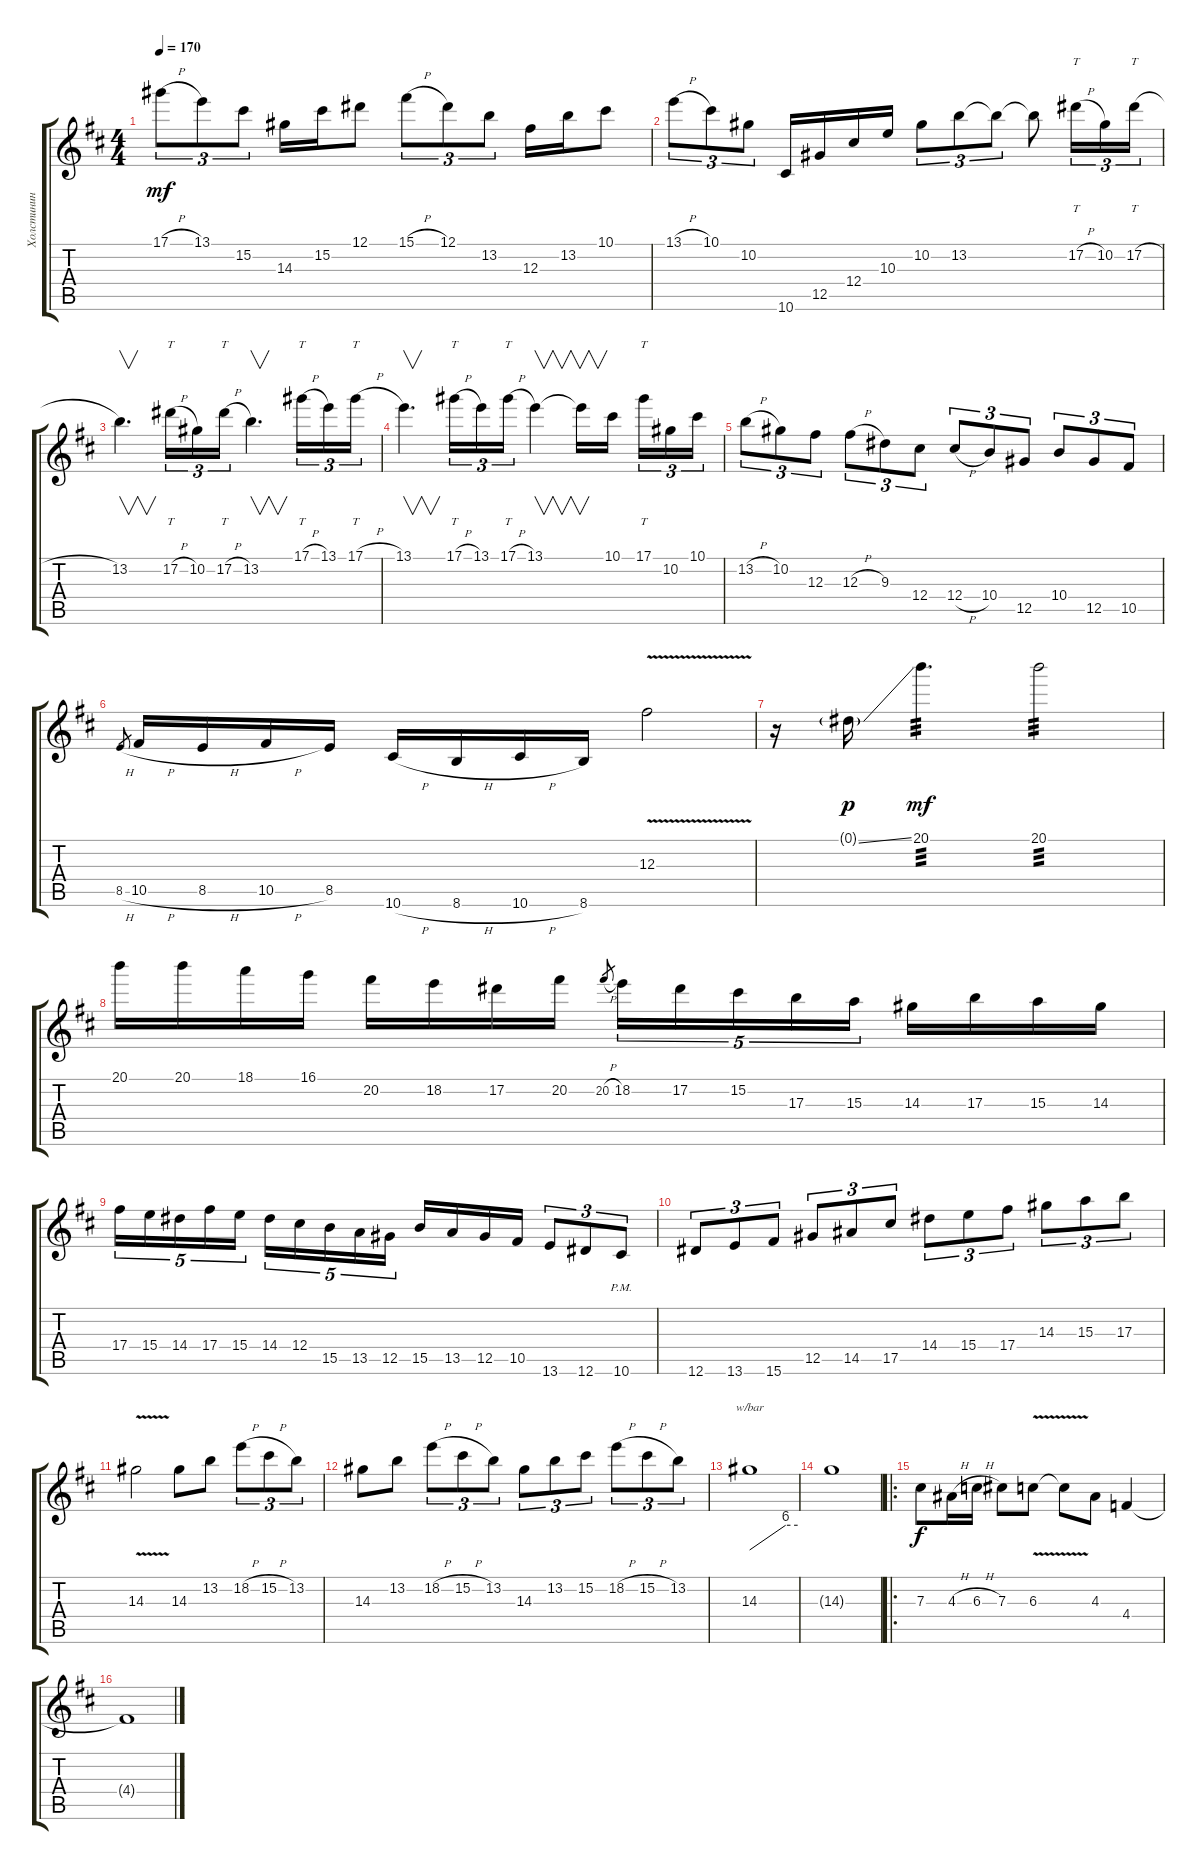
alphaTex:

\track ("Холстинин" "Холстинин") {instrument overdrivenguitar}
\staff {score tabs}
\tuning (Eb4 Bb3 Gb3 Db3 Ab2 Eb2) {hide}
\ts (4 4)
\tempo 170
\clef g2
\ks d
17.1{h}.8{tu (3 2) dy mf} 13.1.8{tu (3 2)} 15.2.8{tu (3 2)} 14.3.16 15.2.16 12.1.8 15.1{h}.8{tu (3 2)} 12.1.8{tu (3 2)} 13.2.8{tu (3 2)} 12.3.16 13.2.16 10.1.8 |
13.1{h}.8{tu (3 2)} 10.1.8{tu (3 2)} 10.2.8{tu (3 2)} 10.6.16 12.5.16 12.4.16 10.3.16 10.2.8{tu (3 2)} 13.2.8{tu (3 2)} 13.2{t}.8{tu (3 2)} 13.2{t}.8 17.2{h}.16{tt tu (3 2)} 10.2.16{tu (3 2)} 17.2{h}.16{tt tu (3 2)} |
13.2.4{v d} 17.2{h}.16{tt tu (3 2)} 10.2.16{tu (3 2)} 17.2{h}.16{tt tu (3 2)} 13.2.4{v d} 17.1{h}.16{tt tu (3 2)} 13.1.16{tu (3 2)} 17.1{h}.16{tt tu (3 2)} |
13.1.4{v d} 17.1{h}.16{tt tu (3 2)} 13.1.16{tu (3 2)} 17.1{h}.16{tt tu (3 2)} 13.1.4{v} 13.1{t}.16{v} 10.1.16{beam splitsecondary} 17.1.16{tt tu (3 2)} 10.2.16{tu (3 2)} 10.1.16{tu (3 2)} |
13.2{h}.8{tu (3 2)} 10.2.8{tu (3 2)} 12.3.8{tu (3 2)} 12.3{h}.8{tu (3 2)} 9.3.8{tu (3 2)} 12.4.8{tu (3 2)} 12.4{h}.8{tu (3 2)} 10.4.8{tu (3 2)} 12.5.8{tu (3 2)} 10.4.8{tu (3 2)} 12.5.8{tu (3 2)} 10.5.8{tu (3 2)} |
8.5{h}.8{gr} 10.5{h}.16 8.5{h}.16 10.5{h}.16 8.5.16 10.6{h}.16 8.6{h}.16 10.6{h}.16 8.6.16 12.3{v}.2 |
r.16 0.1{ss g}.16{dy p} 20.1.4{d tp 3 dy mf} 20.1.2{tp 3} |
20.1.16 20.1.16 18.1.16 16.1.16 20.2.16 18.2.16 17.2.16 20.2.16 20.2{h}.8{gr} 18.2.16{tu (5 4)} 17.2.16{tu (5 4)} 15.2.16{tu (5 4)} 17.3.16{tu (5 4)} 15.3.16{tu (5 4)} 14.3.16 17.3.16 15.3.16 14.3.16 |
17.4.16{tu (5 4)} 15.4.16{tu (5 4)} 14.4.16{tu (5 4)} 17.4.16{tu (5 4)} 15.4.16{tu (5 4)} 14.4.16{tu (5 4)} 12.4.16{tu (5 4)} 15.5.16{tu (5 4)} 13.5.16{tu (5 4)} 12.5.16{tu (5 4)} 15.5.16 13.5.16 12.5.16 10.5.16 13.6.8{tu (3 2)} 12.6.8{tu (3 2)} 10.6{pm}.8{tu (3 2)} |
12.6.8{tu (3 2)} 13.6.8{tu (3 2)} 15.6.8{tu (3 2)} 12.5.8{tu (3 2)} 14.5.8{tu (3 2)} 17.5.8{tu (3 2)} 14.4.8{tu (3 2)} 15.4.8{tu (3 2)} 17.4.8{tu (3 2)} 14.3.8{tu (3 2)} 15.3.8{tu (3 2)} 17.3.8{tu (3 2)} |
14.3{v}.2 14.3.8 13.2.8 18.2{h}.8{tu (3 2)} 15.2{h}.8{tu (3 2)} 13.2.8{tu (3 2)} |
14.3.8 13.2.8 18.2{h}.8{tu (3 2)} 15.2{h}.8{tu (3 2)} 13.2.8{tu (3 2)} 14.3.8{tu (3 2)} 13.2.8{tu (3 2)} 15.2.8{tu (3 2)} 18.2{h}.8{tu (3 2)} 15.2{h}.8{tu (3 2)} 13.2.8{tu (3 2)} |
14.3.1{tbe (custom default 0 0 45 24 60 24)} |
14.3{t}.1 |
\ro
7.3.8{dy f} 4.3{h}.16 6.3{h}.16 7.3.8 6.3{v}.8 6.3{v t}.8 4.3.8 4.4.4 |
4.4{t}.1
